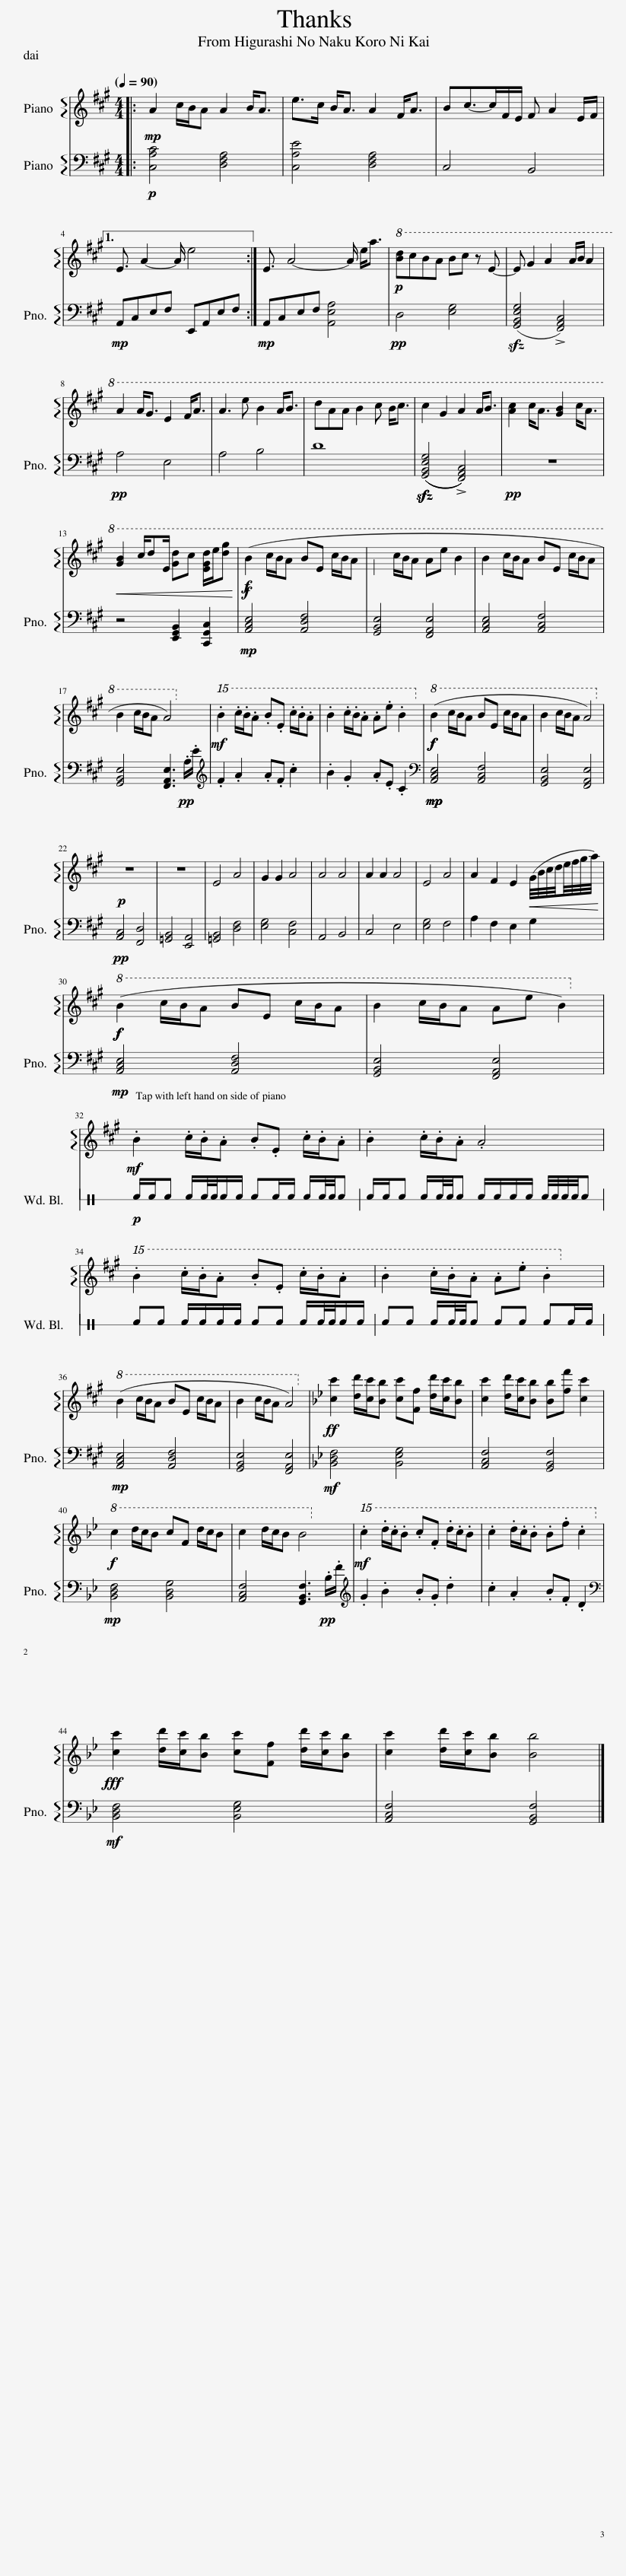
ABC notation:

X:1
%%score 1 2 3
L:1/8
Q:1/4=90
M:4/4
I:linebreak $
K:A
V:1 treble
V:2 bass
V:3 perc stafflines=1
K:none
V:1
|:!mp! A2 c/B/A A2 B<A | e>c B<A A2 F<A | Bc->cF/E/ F A2 E/F/ |1$ E3/2 A2- A/ e4 :| E3/2 A4- A/ e<a | %5
!p!!8va(! [bd']c'ba bc' z e- | e g2 a2 a/b/ a2 |$ a2 a<g e2 f<a | a3 e' b2 a<b | d'aa b2 c' b<c' | %10
 c'2 g2 a2 a<b | [ac']2 c'<a [gb]2 c'<a |$!<(! [gb]2 c'/d'e/ [gd']c' [egd']/e'/[d'g']!<)! |!f!!f! (b2 c'/b/a be c'/b/a | x2 c'/b/a ae' b2 | %15
 b2 c'/b/a be c'/b/a |$ b2 c'/b/a a4)!8va)! |!mf!!8va(! .b'2 .c''/.b'/.a' .b'.e' .c''/.b'/.a' | .b'2 .c''/.b'/.a' .a'.e'' .b'2!8va)! |!f!!f!!8va(! (b2 c'/b/a be c'/b/a | %20
 b2 c'/b/a a4)!8va)! |$!p! z8 | z8 | E4 A4 | G2 G2 A4 | %25
 A4 A4 | A2 A2 A4 | E4 A4 | A2 F2 E2!<(! (G/4B/4c/4d/4e/4f/4g/4a/4)!<)! |$!f!!f!!8va(! (b2 c'/b/a be c'/b/a | %30
 b2 c'/b/a ae' b2)!8va)! |$!mf! .B2 .c/.B/.A .B.E .c/.B/.A | .B2 .c/.B/.A .A4 |$!8va(! .b'2 .c''/.b'/.a' .b'.e' .c''/.b'/.a' | .b'2 .c''/.b'/.a' .a'.e'' .b'2!8va)! |$ %35
!8va(! (b2 c'/b/a be c'/b/a | b2 c'/b/a a4)!8va)! |[K:Bb]!ff! [cc']2 [dd']/[cc']/[Bb] [cc'][Ff] [dd']/[cc']/[Bb] | [cc']2 [dd']/[cc']/[Bb] [Bb][ff'] [cc']2 |$!f!!8va(! c'2 d'/c'/b c'f d'/c'/b | %40
 c'2 d'/c'/b b4!8va)! |!mf!!8va(! .c''2 .d''/.c''/.b' .c''.f' .d''/.c''/.b' | .c''2 .d''/.c''/.b' .b'.f'' .c''2!8va)! |$!fff! [cc']2 [dd']/[cc']/[Bb] [cc'][Ff] [dd']/[cc']/[Bb] | [cc']2 [dd']/[cc']/[Bb] [Bb]4 |] %45
V:2
|:!p! [C,A,C]4 [D,F,A,]4 | [C,A,E]4 [D,F,A,]4 | C,4 B,,4 |1$!mp! A,,C,E,F, E,,A,,E,F, :|!mp! A,,C,E,F, [A,,E,A,]4 | %5
!pp! D,4 [E,G,]4 |!sfz! ([G,,B,,E,G,]4 !>![F,,A,,C,]4) |$!pp! A,4 E,4 | A,4 B,4 | D8 | %10
!sfz!!sfz! ((([G,,B,,E,G,]4 !>![F,,A,,C,]4))) |!pp! z8 |$ z4 [E,,G,,B,,]2 [C,,G,,C,]2 |!mp! [A,,C,E,]4 [A,,D,F,]4 | [G,,B,,E,]4 [F,,A,,E,]4 | %15
 [A,,C,E,]4 [A,,C,F,]4 |$ [G,,B,,E,]4 [F,,A,,E,]3!pp! .A,/.E/ |[K:treble] .F2 .A2 .A.F .c2 | .B2 .G2 .A.E .C2 |[K:bass]!mp!!mp! [A,,C,E,]4 [A,,C,F,]4 | %20
 [G,,B,,E,]4 [F,,A,,E,]4 |$!pp! [A,,C,]4 [F,,D,]4 | [=G,,B,,]4 [E,,A,,]4 | [=G,,B,,]4 [D,F,]4 | [E,G,]4 [C,F,]4 | %25
 A,,4 B,,4 | C,4 E,4 | [E,G,]4 F,4 | A,2 F,2 E,2 G,2 |$!mp! [A,,C,E,]4 [A,,D,F,]4 | %30
 [G,,B,,E,]4 [F,,A,,E,]4 |$ z8 | z8 |$ z8 | z8 |$ %35
!mp! [A,,C,E,]4 [A,,D,F,]4 | [G,,B,,E,]4 [F,,A,,E,]4 |[K:Bb]!mf! [B,,D,F,]4 [B,,E,G,]4 | [A,,C,F,]4 [G,,B,,F,]4 |$!mp! [B,,D,F,]4 [B,,D,G,]4 | %40
 [A,,C,F,]4 [G,,B,,F,]3!pp! .B,/.F/ |[K:treble] .G2 .B2 .B.G .d2 | .c2 .A2 .B.F .D2 |$[K:bass]!mf! [B,,D,F,]4 [B,,E,G,]4 | [A,,C,F,]4 [G,,B,,F,]4 |] %45
V:3
[K:C]|: z8 | z8 | z8 |1$ z8 :| z8 | %5
 z8 | z8 |$ z8 | z8 | z8 | %10
 z8 | z8 |$ z8 | z8 | z8 | %15
 z8 |$ z8 | z8 | z8 | z8 | %20
 z8 |$ z8 | z8 | z8 | z8 | %25
 z8 | z8 | z8 | z8 |$ z8 | %30
 z8 |$!p! F/F/F F/F/4F/4F/F/ FF/F/ F/F/4F/4F | F/F/F F/F/4F/4F F/F/F/F/ F/4F/4F/4F/4F |$ FF F/F/F/F/ FF F/F/4F/4F/F/ | FF F/F/4F/4F FF FF/F/ |$ %35
 z8 | z8 | z8 | z8 |$ z8 | %40
 z8 | z8 | z8 |$ z8 | z8 |] %45
